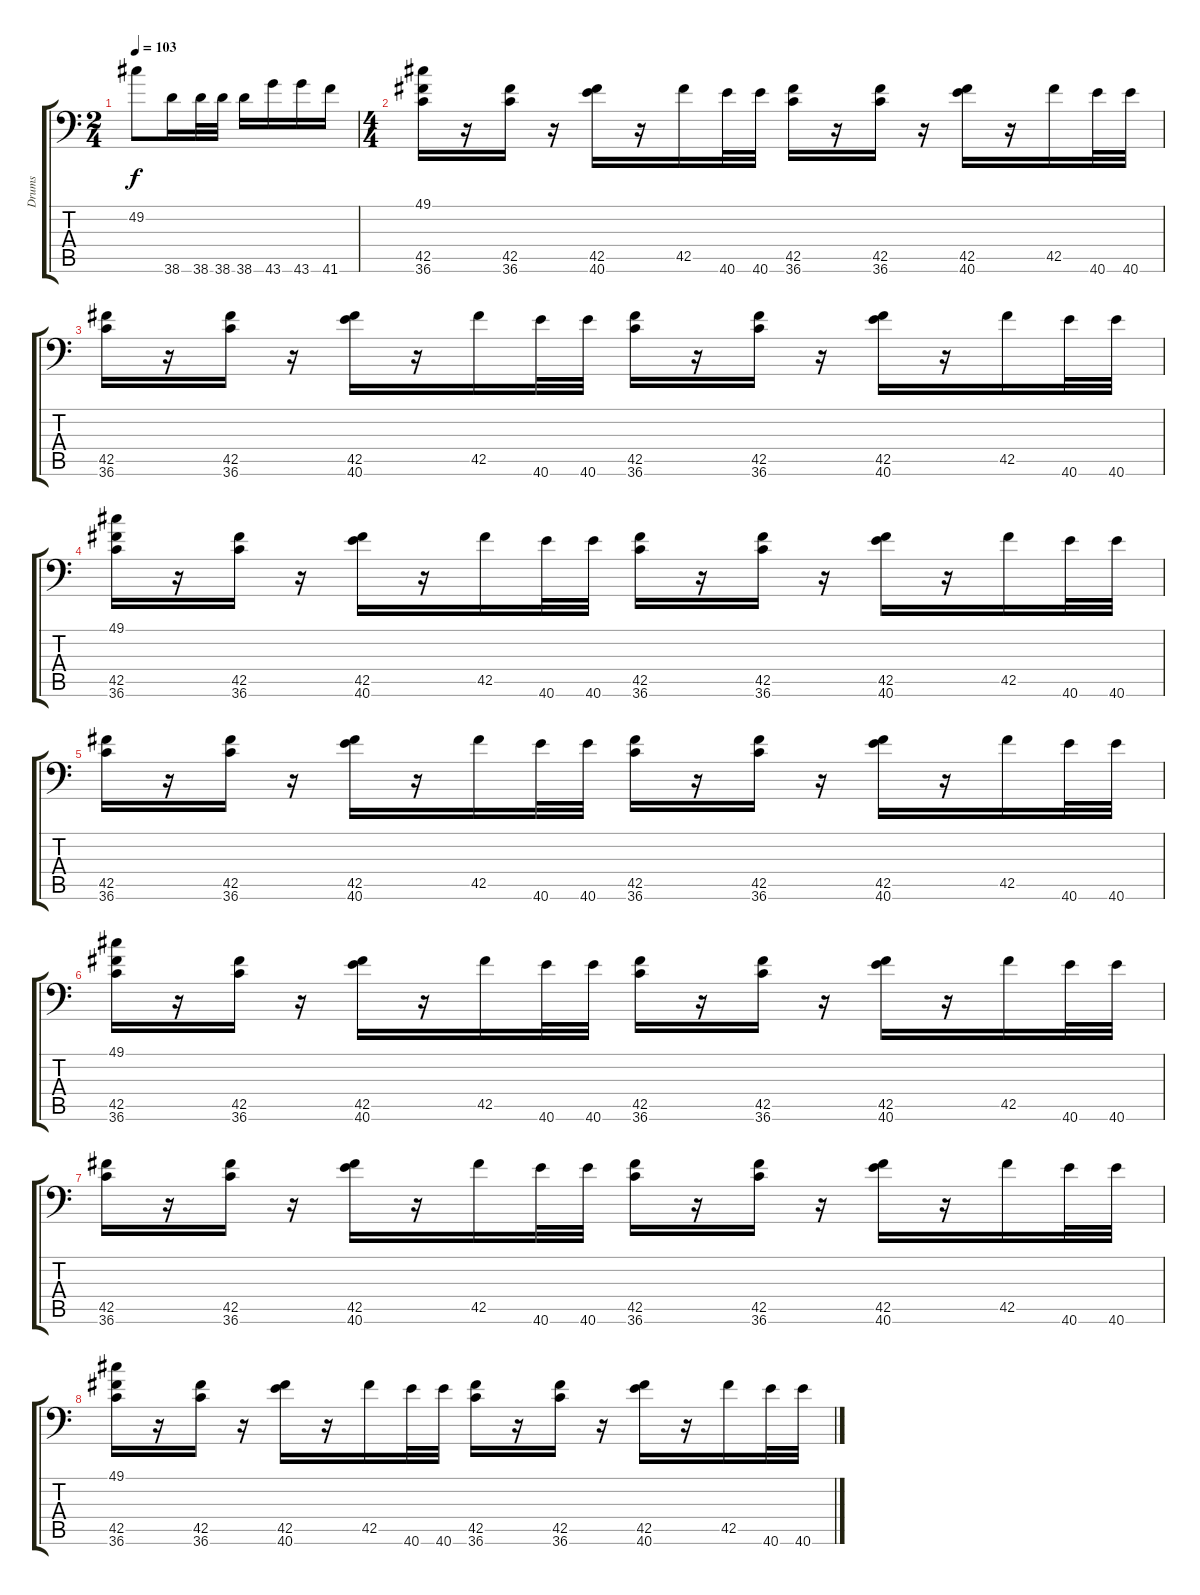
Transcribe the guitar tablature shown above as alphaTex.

\track ("Drums" "Drums") {instrument acousticgrandpiano}
\staff {score tabs}
\tuning (C-1 C-1 C-1 C-1 C-1 C-1) {hide}
\ts (2 4)
\tempo 103
\clef f4
\ks c
49.2.8{dy f} 38.6.16 38.6.32 38.6.32 38.6.16 43.6.16 43.6.16 41.6.16 |
\ts (4 4)
(49.1 42.5 36.6).16 r.16 (42.5 36.6).16 r.16 (42.5 40.6).16 r.16 42.5.16 40.6.32 40.6.32 (42.5 36.6).16 r.16 (42.5 36.6).16 r.16 (42.5 40.6).16 r.16 42.5.16 40.6.32 40.6.32 |
(42.5 36.6).16 r.16 (42.5 36.6).16 r.16 (42.5 40.6).16 r.16 42.5.16 40.6.32 40.6.32 (42.5 36.6).16 r.16 (42.5 36.6).16 r.16 (42.5 40.6).16 r.16 42.5.16 40.6.32 40.6.32 |
(49.1 42.5 36.6).16 r.16 (42.5 36.6).16 r.16 (42.5 40.6).16 r.16 42.5.16 40.6.32 40.6.32 (42.5 36.6).16 r.16 (42.5 36.6).16 r.16 (42.5 40.6).16 r.16 42.5.16 40.6.32 40.6.32 |
(42.5 36.6).16 r.16 (42.5 36.6).16 r.16 (42.5 40.6).16 r.16 42.5.16 40.6.32 40.6.32 (42.5 36.6).16 r.16 (42.5 36.6).16 r.16 (42.5 40.6).16 r.16 42.5.16 40.6.32 40.6.32 |
(49.1 42.5 36.6).16 r.16 (42.5 36.6).16 r.16 (42.5 40.6).16 r.16 42.5.16 40.6.32 40.6.32 (42.5 36.6).16 r.16 (42.5 36.6).16 r.16 (42.5 40.6).16 r.16 42.5.16 40.6.32 40.6.32 |
(42.5 36.6).16 r.16 (42.5 36.6).16 r.16 (42.5 40.6).16 r.16 42.5.16 40.6.32 40.6.32 (42.5 36.6).16 r.16 (42.5 36.6).16 r.16 (42.5 40.6).16 r.16 42.5.16 40.6.32 40.6.32 |
(49.1 42.5 36.6).16 r.16 (42.5 36.6).16 r.16 (42.5 40.6).16 r.16 42.5.16 40.6.32 40.6.32 (42.5 36.6).16 r.16 (42.5 36.6).16 r.16 (42.5 40.6).16 r.16 42.5.16 40.6.32 40.6.32
